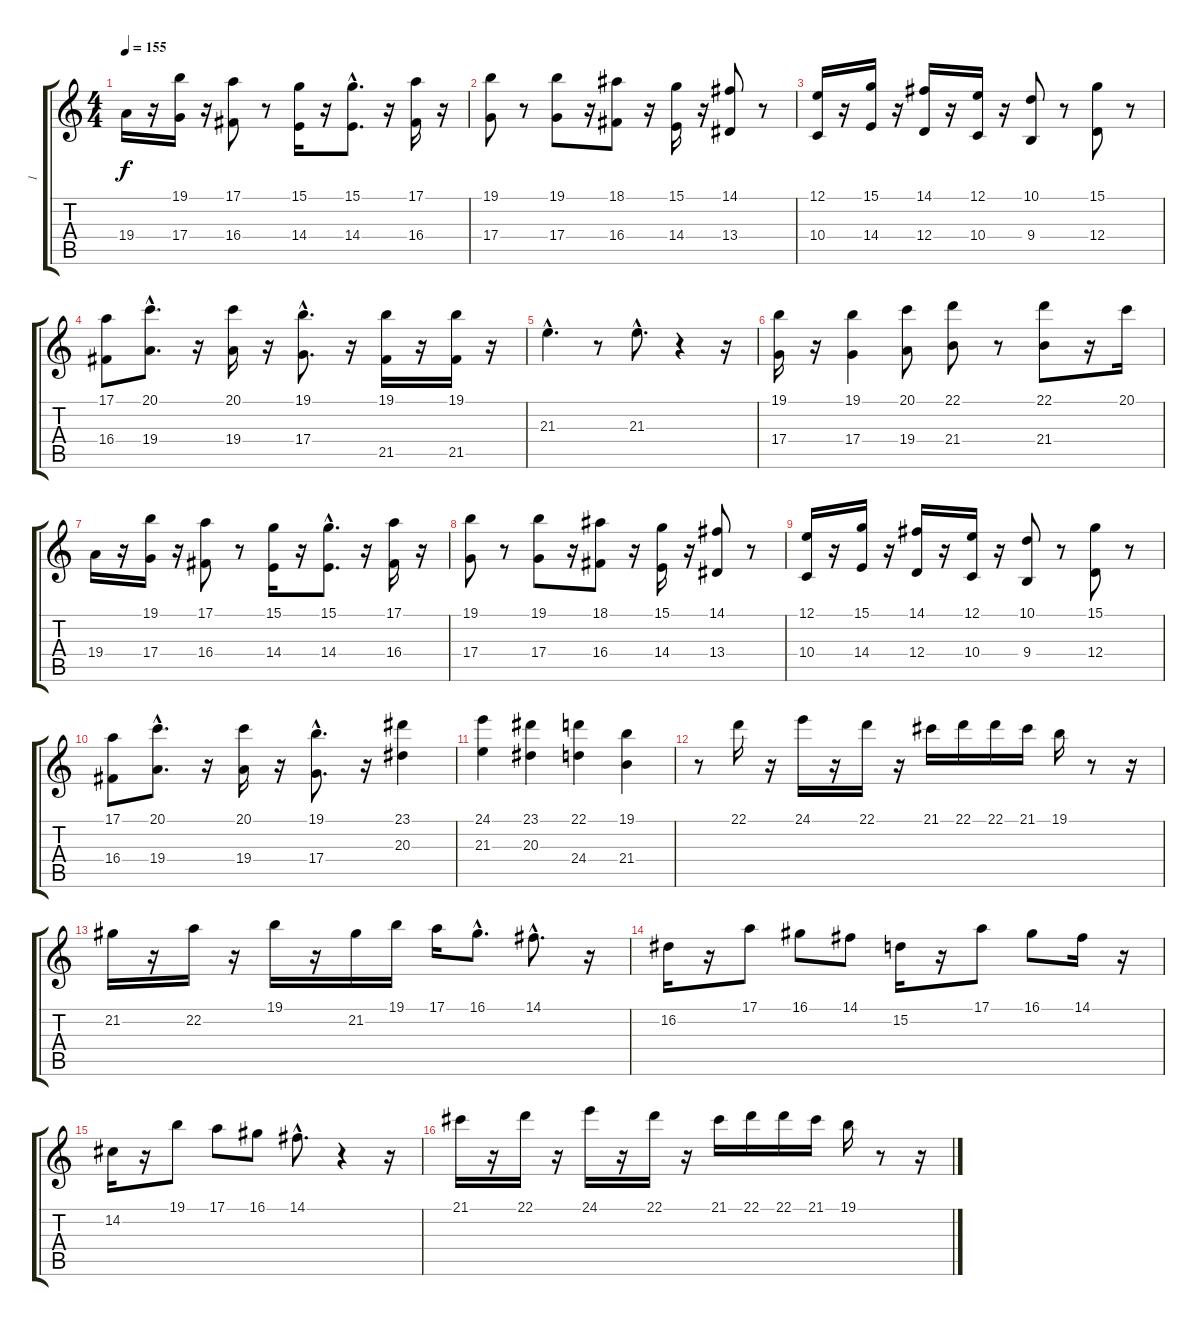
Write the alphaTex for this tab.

\track ("1" "1") {instrument fiddle}
\staff {score tabs}
\tuning (E4 B3 G3 D3 A2 E2) {hide}
\ts (4 4)
\tempo 155
\clef g2
\ks c
19.4.16{dy f} r.16 (19.1 17.4).16 r.16 (17.1 16.4).8 r.8 (15.1 14.4).16 r.16 (15.1{hac} 14.4{hac}).8{d} r.16 (17.1 16.4).16 r.16 |
(19.1 17.4).8 r.8 (19.1 17.4).8 r.16 (18.1 16.4).8 r.16 (15.1 14.4).16 r.16 (14.1 13.4).8 r.8 |
(12.1 10.4).16 r.16 (15.1 14.4).16 r.16 (14.1 12.4).16 r.16 (12.1 10.4).16 r.16 (10.1 9.4).8 r.8 (15.1 12.4).8 r.8 |
(17.1 16.4).8 (20.1{hac} 19.4{hac}).8{d} r.16 (20.1 19.4).16 r.16 (19.1{hac} 17.4{hac}).8{d} r.16 (19.1 21.5).16 r.16 (19.1 21.5).16 r.16 |
21.3{hac}.4{d} r.8 21.3{hac}.8{d} r.4 r.16 |
(19.1 17.4).16 r.16 (19.1 17.4).4 (20.1 19.4).8 (22.1 21.4).8 r.8 (22.1 21.4).8 r.16 20.1.16 |
19.4.16 r.16 (19.1 17.4).16 r.16 (17.1 16.4).8 r.8 (15.1 14.4).16 r.16 (15.1{hac} 14.4{hac}).8{d} r.16 (17.1 16.4).16 r.16 |
(19.1 17.4).8 r.8 (19.1 17.4).8 r.16 (18.1 16.4).8 r.16 (15.1 14.4).16 r.16 (14.1 13.4).8 r.8 |
(12.1 10.4).16 r.16 (15.1 14.4).16 r.16 (14.1 12.4).16 r.16 (12.1 10.4).16 r.16 (10.1 9.4).8 r.8 (15.1 12.4).8 r.8 |
(17.1 16.4).8 (20.1{hac} 19.4{hac}).8{d} r.16 (20.1 19.4).16 r.16 (19.1{hac} 17.4{hac}).8{d} r.16 (23.1 20.3).4 |
(24.1 21.3).4 (23.1 20.3).4 (22.1 24.4).4 (19.1 21.4).4 |
r.8 22.1.16 r.16 24.1.16 r.16 22.1.16 r.16 21.1.16 22.1.16 22.1.16 21.1.16 19.1.16 r.8 r.16 |
21.2.16 r.16 22.2.16 r.16 19.1.16 r.16 21.2.16 19.1.16 17.1.16 16.1{hac}.8{d} 14.1{hac}.8{d} r.16 |
16.2.16 r.16 17.1.8 16.1.8 14.1.8 15.2.16 r.16 17.1.8 16.1.8 14.1.16 r.16 |
14.2.16 r.16 19.1.8 17.1.8 16.1.8 14.1{hac}.8{d} r.4 r.16 |
21.1.16 r.16 22.1.16 r.16 24.1.16 r.16 22.1.16 r.16 21.1.16 22.1.16 22.1.16 21.1.16 19.1.16 r.8 r.16
